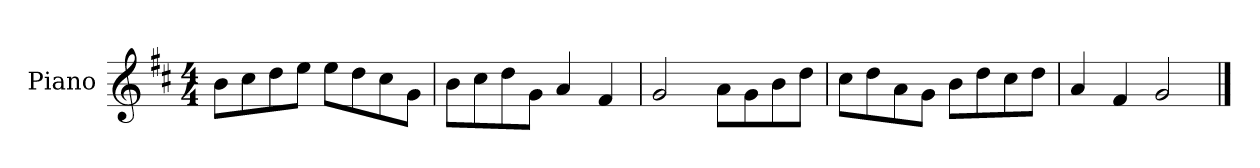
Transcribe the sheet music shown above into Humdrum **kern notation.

**kern
*part1
*staff1
*I"Piano
*I'P-no
*clefG2
*k[f#c#]
*M4/4
*MM90
=1
8b\L
8cc#\
8dd\
8ee\J
8ee\L
8dd\
8cc#\
8g\J
=2
8b\L
8cc#\
8dd\
8g\J
4a/
4f#/
=3
2g/
8a\L
8g\
8b\
8dd\J
=4
8cc#\L
8dd\
8a\
8g\J
8b\L
8dd\
8cc#\
8dd\J
=5
4a/
4f#/
2g/
==
*-
